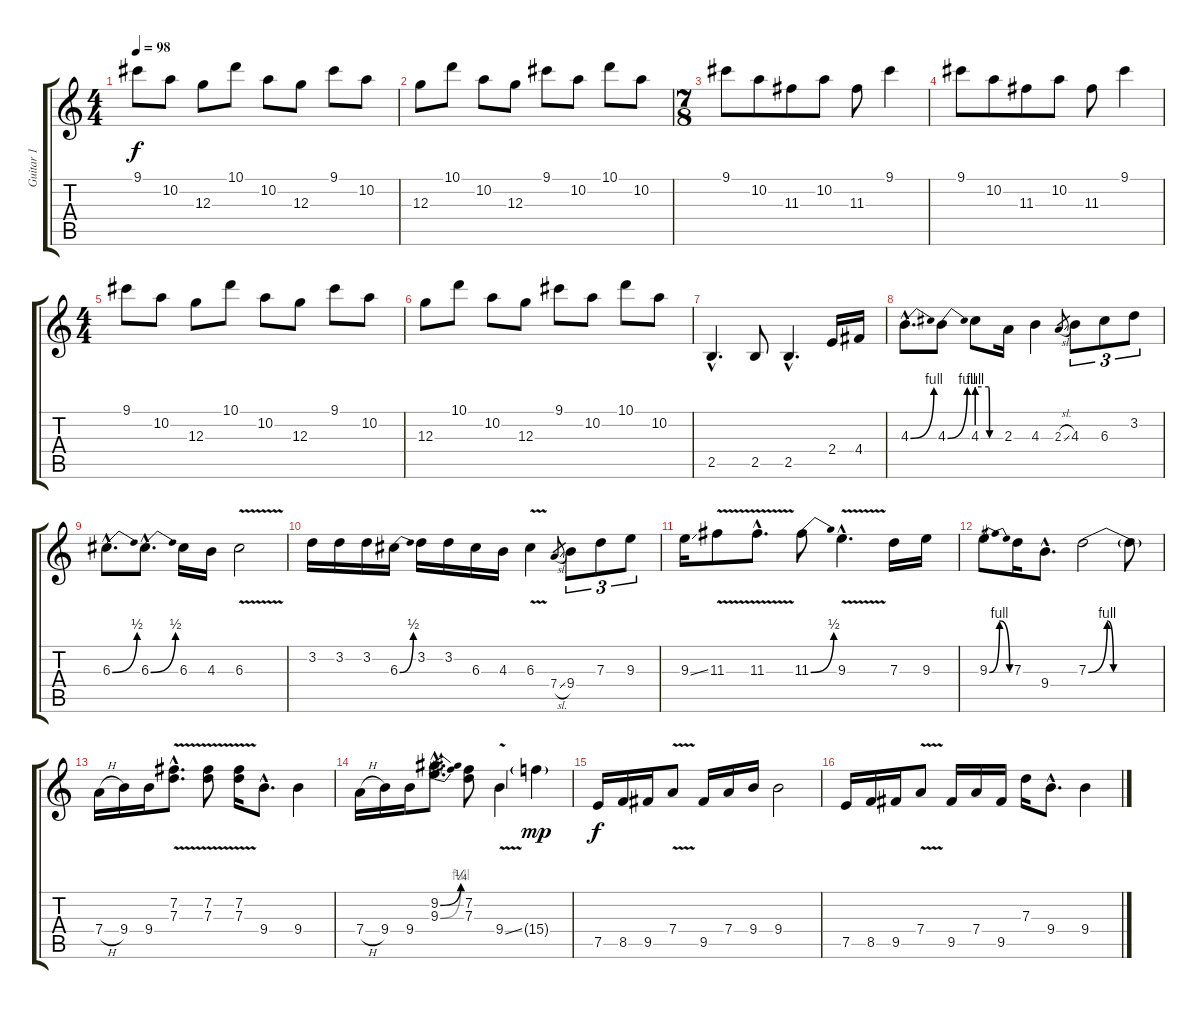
\track ("Guitar 1" "Guitar 1") {instrument electricguitarclean}
\staff {score tabs}
\tuning (E4 B3 G3 D3 A2 E2) {hide}
\ts (4 4)
\tempo 98
\clef g2
\ks c
9.1.8{dy f} 10.2.8 12.3.8 10.1.8 10.2.8 12.3.8 9.1.8 10.2.8 |
12.3.8 10.1.8 10.2.8 12.3.8 9.1.8 10.2.8 10.1.8 10.2.8 |
\ts (7 8)
9.1.8 10.2.8 11.3.8 10.2.8 11.3.8 9.1.4 |
9.1.8 10.2.8 11.3.8 10.2.8 11.3.8 9.1.4 |
\ts (4 4)
9.1.8 10.2.8 12.3.8 10.1.8 10.2.8 12.3.8 9.1.8 10.2.8 |
12.3.8 10.1.8 10.2.8 12.3.8 9.1.8 10.2.8 10.1.8 10.2.8 |
2.5{hac}.4{d instrument distortionguitar} 2.5.8 2.5{hac}.4{d} 2.4.16 4.4.16 |
4.3{be (bend 0 0 60 4) hac}.8{d} 4.3{be (bend 0 0 60 4)}.8 4.3{be (custom 0 4 30 4 32 0 60 0)}.8 2.3.16 4.3.4 2.3{sl}.8{gr} 4.3.8{tu (3 2)} 6.3.8{tu (3 2)} 3.2.8{tu (3 2)} |
6.3{be (bend 0 0 60 2) hac}.8{d} 6.3{be (bend 0 0 60 2) hac}.8{d} 6.3.16 4.3.16 6.3{v}.2 |
3.2.16 3.2.16 3.2.16 6.3{be (bend 0 0 60 2)}.16 3.2.16 3.2.16 6.3.16 4.3.16 6.3{v}.4 7.4{sl}.8{gr} 9.4.8{tu (3 2)} 7.3.8{tu (3 2)} 9.3.8{tu (3 2)} |
9.3{ss}.16 11.3{v}.8 11.3{v hac}.8{d} 11.3{be (bend 0 0 60 2)}.8 9.3{v hac}.4{d} 7.3.16 9.3.16 |
9.3{be (bendrelease 0 0 20 4 40 4 60 0)}.8 7.3.16 9.4{hac}.8{d} 7.3{be (custom 0 0 15 4 20 0 60 0)}.2 7.3{t}.8 |
7.4{h}.16 9.4.16 9.4.16 (7.2{v hac} 7.3{v hac}).8{d} (7.2{v} 7.3{v}).8 (7.2{v} 7.3{v}).16 9.4{hac}.8{d} 9.4.4 |
7.4{h}.16 9.4.16 9.4.16 (9.2{be (bend 0 0 60 1) hac} 9.3{be (bend 0 0 60 4) hac}).8{d} (7.2 7.3).8 9.4{v ss}.4 15.4{g}.4{dy mp} |
7.5.16{dy f} 8.5.16 9.5.16 7.4{v}.8 9.5.16 7.4.16 9.4.16 9.4.2 |
7.5.16 8.5.16 9.5.16 7.4{v}.8 9.5.16 7.4.16 9.5.16 7.3.16 9.4{hac}.8{d} 9.4.4
